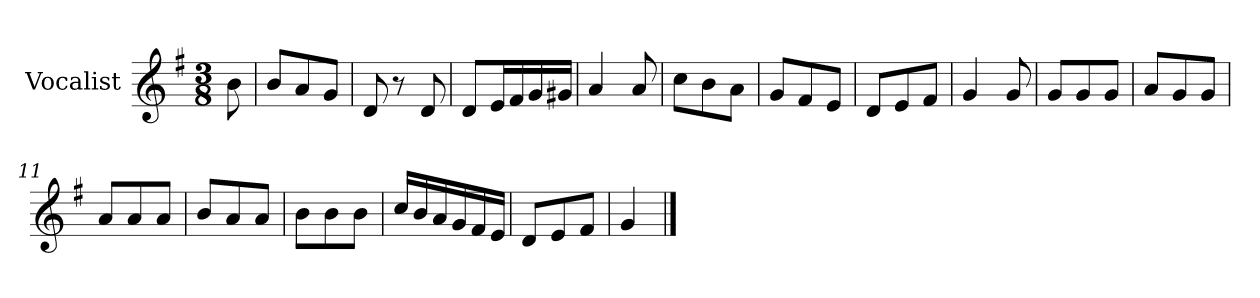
**kern
*part1
*staff1
*I"Vocalist
*k[f#]
*G:
*M3/8
=
8b
=1
8bL
8a
8gJ
=2
8d
8r
8d
=3
8dL
16eL
16f#
16g
16g#XJJ
=4
4a
8a
=5
8ccL
8b
8aJ
=6
8gL
8f#
8eJ
=7
8dL
8e
8f#J
=8
4g
8g
=9
8gL
8g
8gJ
=10
8aL
8g
8gJ
=11
8aL
8a
8aJ
=12
8bL
8a
8aJ
=13
8bL
8b
8bJ
=14
16ccLL
16b
16a
16g
16f#
16eJJ
=15
8dL
8e
8f#J
=16
4g
==
*-
